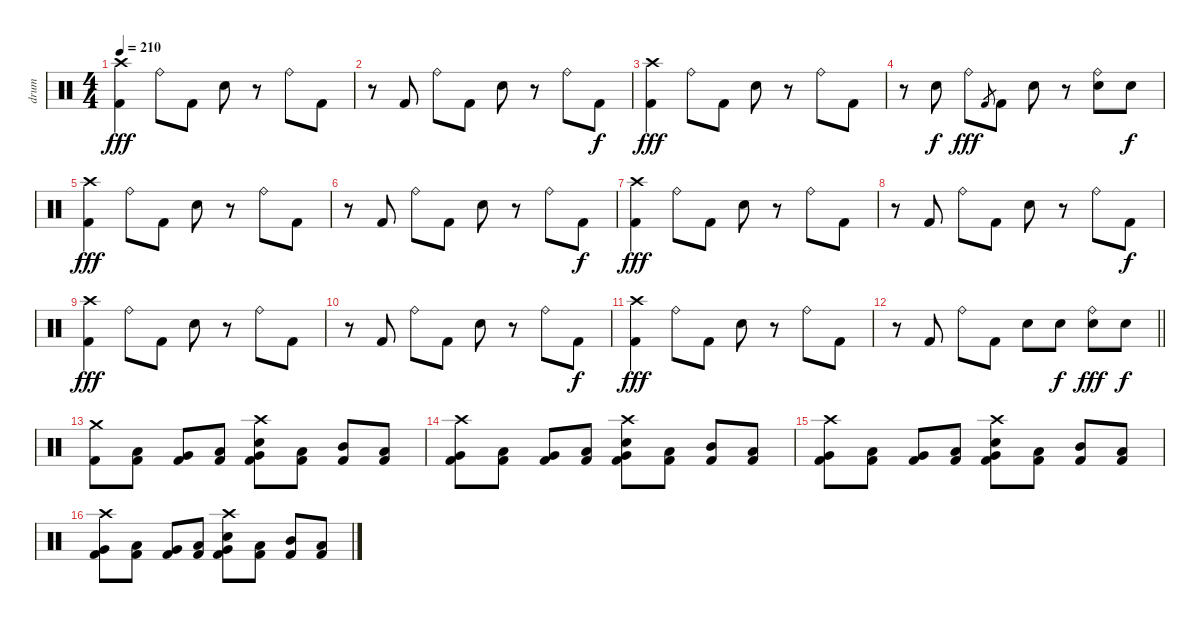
\track ("drum" "drum") {solo instrument percussion}
\staff {score}
\articulation defaults
\ts (4 4)
\tempo 210
\clef neutral
\ks c
("Crash high (hit)" "Kick (hit) 2").4{dy fff} "Ride (bell)".8 "Kick (hit) 2".8 "Electric Snare (hit)".8 r.8 "Ride (bell)".8 "Kick (hit) 2".8 |
r.8 "Kick (hit) 2".8 "Ride (bell)".8 "Kick (hit) 2".8 "Electric Snare (hit)".8 r.8 "Ride (bell)".8 "Kick (hit) 2".8{dy f} |
("Crash high (hit)" "Kick (hit) 2").4{dy fff} "Ride (bell)".8 "Kick (hit) 2".8 "Electric Snare (hit)".8 r.8 "Ride (bell)".8 "Kick (hit) 2".8 |
r.8 "Electric Snare (hit)".8{dy f} "Ride (bell)".8{dy fff} "Kick (hit) 2".8{gr} "Kick (hit) 2".8 "Electric Snare (hit)".8 r.8 ("Ride (bell)" "Electric Snare (hit)").8 "Electric Snare (hit)".8{dy f} |
("Crash high (hit)" "Kick (hit) 2").4{dy fff} "Ride (bell)".8 "Kick (hit) 2".8 "Electric Snare (hit)".8 r.8 "Ride (bell)".8 "Kick (hit) 2".8 |
r.8 "Kick (hit) 2".8 "Ride (bell)".8 "Kick (hit) 2".8 "Electric Snare (hit)".8 r.8 "Ride (bell)".8 "Kick (hit) 2".8{dy f} |
("Crash high (hit)" "Kick (hit) 2").4{dy fff} "Ride (bell)".8 "Kick (hit) 2".8 "Electric Snare (hit)".8 r.8 "Ride (bell)".8 "Kick (hit) 2".8 |
r.8 "Kick (hit) 2".8 "Ride (bell)".8 "Kick (hit) 2".8 "Electric Snare (hit)".8 r.8 "Ride (bell)".8 "Kick (hit) 2".8{dy f} |
("Crash high (hit)" "Kick (hit) 2").4{dy fff} "Ride (bell)".8 "Kick (hit) 2".8 "Electric Snare (hit)".8 r.8 "Ride (bell)".8 "Kick (hit) 2".8 |
r.8 "Kick (hit) 2".8 "Ride (bell)".8 "Kick (hit) 2".8 "Electric Snare (hit)".8 r.8 "Ride (bell)".8 "Kick (hit) 2".8{dy f} |
("Crash high (hit)" "Kick (hit) 2").4{dy fff} "Ride (bell)".8 "Kick (hit) 2".8 "Electric Snare (hit)".8 r.8 "Ride (bell)".8 "Kick (hit) 2".8 |
\barLineRight lightlight
r.8 "Kick (hit) 2".8 "Ride (bell)".8 "Kick (hit) 2".8 "Electric Snare (hit)".8 "Electric Snare (hit)".8{dy f} ("Ride (bell)" "Electric Snare (hit)").8{dy fff} "Electric Snare (hit)".8{dy f} |
("Crash medium (hit)" "Kick (hit) 2").8 ("Low Tom (hit)" "Kick (hit) 2").8 ("Very Low Tom (hit)" "Kick (hit) 2").8 ("Low Floor Tom (hit)" "Kick (hit) 2").8 ("Crash high (hit)" "Very Low Tom (hit)" "Electric Snare (hit)" "Kick (hit) 2").8 ("Low Tom (hit)" "Kick (hit) 2").8 ("Mid Tom (hit)" "Kick (hit) 2").8 ("Low Tom (hit)" "Kick (hit) 2").8 |
("Crash high (hit)" "Very Low Tom (hit)" "Kick (hit) 2").8 ("Low Tom (hit)" "Kick (hit) 2").8 ("Very Low Tom (hit)" "Kick (hit) 2").8 ("Low Floor Tom (hit)" "Kick (hit) 2").8 ("Crash high (hit)" "Very Low Tom (hit)" "Electric Snare (hit)" "Kick (hit) 2").8 ("Low Tom (hit)" "Kick (hit) 2").8 ("Mid Tom (hit)" "Kick (hit) 2").8 ("Low Tom (hit)" "Kick (hit) 2").8 |
("Crash high (hit)" "Very Low Tom (hit)" "Kick (hit) 2").8 ("Low Tom (hit)" "Kick (hit) 2").8 ("Very Low Tom (hit)" "Kick (hit) 2").8 ("Low Floor Tom (hit)" "Kick (hit) 2").8 ("Crash high (hit)" "Very Low Tom (hit)" "Electric Snare (hit)" "Kick (hit) 2").8 ("Low Tom (hit)" "Kick (hit) 2").8 ("Mid Tom (hit)" "Kick (hit) 2").8 ("Low Tom (hit)" "Kick (hit) 2").8 |
("Crash high (hit)" "Very Low Tom (hit)" "Kick (hit) 2").8 ("Low Tom (hit)" "Kick (hit) 2").8 ("Very Low Tom (hit)" "Kick (hit) 2").8 ("Low Floor Tom (hit)" "Kick (hit) 2").8 ("Crash high (hit)" "Very Low Tom (hit)" "Electric Snare (hit)" "Kick (hit) 2").8 ("Low Tom (hit)" "Kick (hit) 2").8 ("Mid Tom (hit)" "Kick (hit) 2").8 ("Low Tom (hit)" "Kick (hit) 2").8
